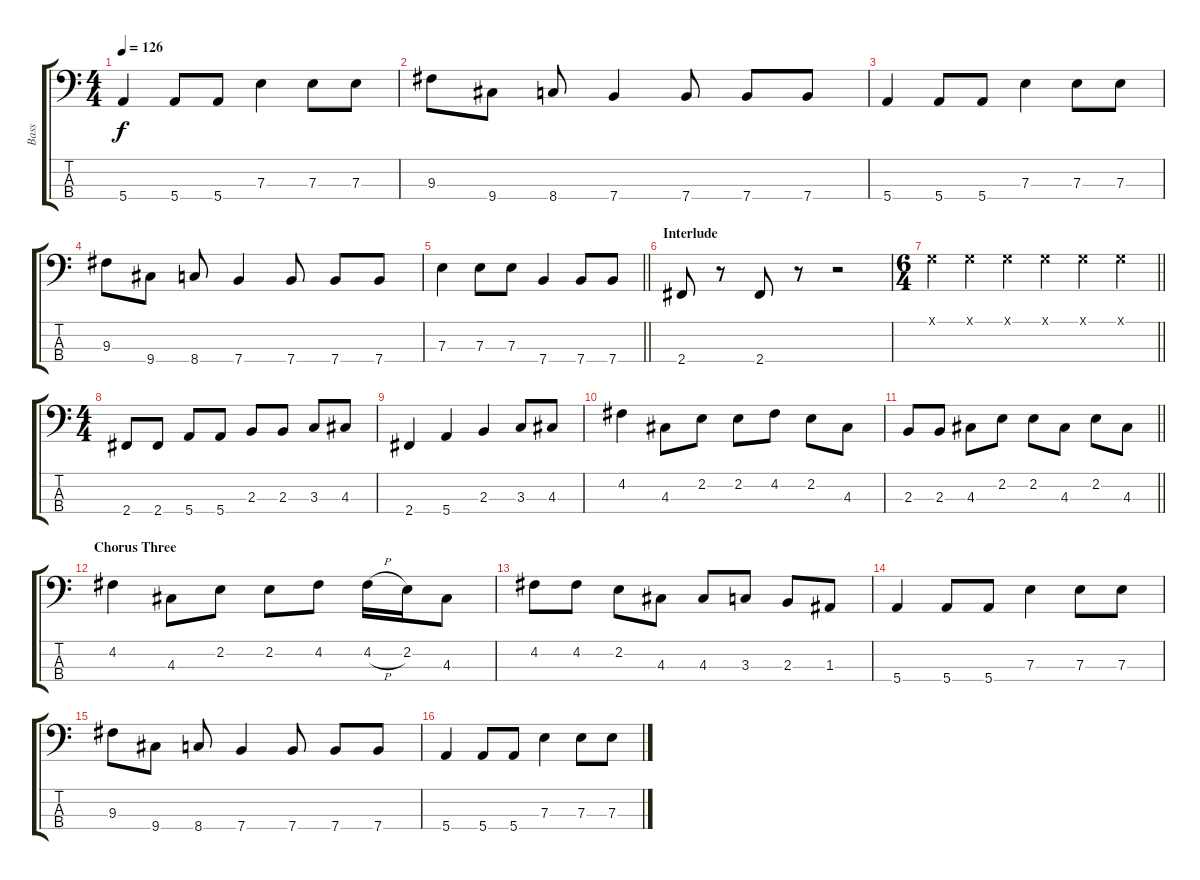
\track ("Bass" "Bass") {instrument electricbassfinger}
\staff {score tabs}
\tuning (G2 D2 A1 E1) {hide}
\ts (4 4)
\tempo 126
\clef f4
\ks c
5.4.4{dy f} 5.4.8 5.4.8 7.3.4 7.3.8 7.3.8 |
9.3.8 9.4.8 8.4.8 7.4.4 7.4.8 7.4.8 7.4.8 |
5.4.4 5.4.8 5.4.8 7.3.4 7.3.8 7.3.8 |
9.3.8 9.4.8 8.4.8 7.4.4 7.4.8 7.4.8 7.4.8 |
\barLineRight lightlight
7.3.4 7.3.8 7.3.8 7.4.4 7.4.8 7.4.8 |
\section ("" "Interlude")
2.4.8 r.8 2.4.8 r.8 r.2 |
\ts (6 4)
\barLineRight lightlight
0.1{x}.4 0.1{x}.4 0.1{x}.4 0.1{x}.4 0.1{x}.4 0.1{x}.4 |
\ts (4 4)
2.4.8 2.4.8 5.4.8 5.4.8 2.3.8 2.3.8 3.3.8 4.3.8 |
2.4.4 5.4.4 2.3.4 3.3.8 4.3.8 |
4.2.4 4.3.8 2.2.8 2.2.8 4.2.8 2.2.8 4.3.8 |
\barLineRight lightlight
2.3.8 2.3.8 4.3.8 2.2.8 2.2.8 4.3.8 2.2.8 4.3.8 |
\section ("" "Chorus Three")
4.2.4 4.3.8 2.2.8 2.2.8 4.2.8 4.2{h}.16 2.2.16 4.3.8 |
4.2.8 4.2.8 2.2.8 4.3.8 4.3.8 3.3.8 2.3.8 1.3.8 |
5.4.4 5.4.8 5.4.8 7.3.4 7.3.8 7.3.8 |
9.3.8 9.4.8 8.4.8 7.4.4 7.4.8 7.4.8 7.4.8 |
5.4.4 5.4.8 5.4.8 7.3.4 7.3.8 7.3.8
